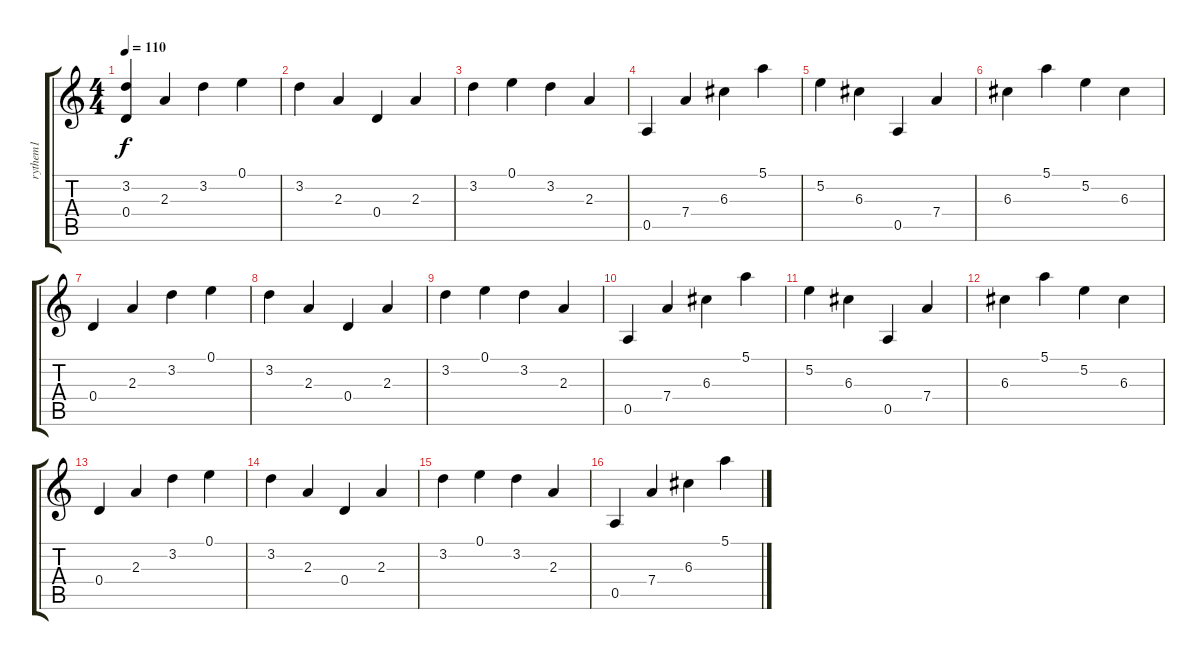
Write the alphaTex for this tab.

\track ("rythem1" "rythem1") {instrument electricguitarclean}
\staff {score tabs}
\tuning (E4 B3 G3 D3 A2 E2) {hide}
\ts (4 4)
\tempo 110
\clef g2
\ks c
(3.2 0.4).4{dy f} 2.3.4 3.2.4 0.1.4 |
3.2.4 2.3.4 0.4.4 2.3.4 |
3.2.4 0.1.4 3.2.4 2.3.4 |
0.5.4 7.4.4 6.3.4 5.1.4 |
5.2.4 6.3.4 0.5.4 7.4.4 |
6.3.4 5.1.4 5.2.4 6.3.4 |
0.4.4 2.3.4 3.2.4 0.1.4 |
3.2.4 2.3.4 0.4.4 2.3.4 |
3.2.4 0.1.4 3.2.4 2.3.4 |
0.5.4 7.4.4 6.3.4 5.1.4 |
5.2.4 6.3.4 0.5.4 7.4.4 |
6.3.4 5.1.4 5.2.4 6.3.4 |
0.4.4 2.3.4 3.2.4 0.1.4 |
3.2.4 2.3.4 0.4.4 2.3.4 |
3.2.4 0.1.4 3.2.4 2.3.4 |
0.5.4 7.4.4 6.3.4 5.1.4
